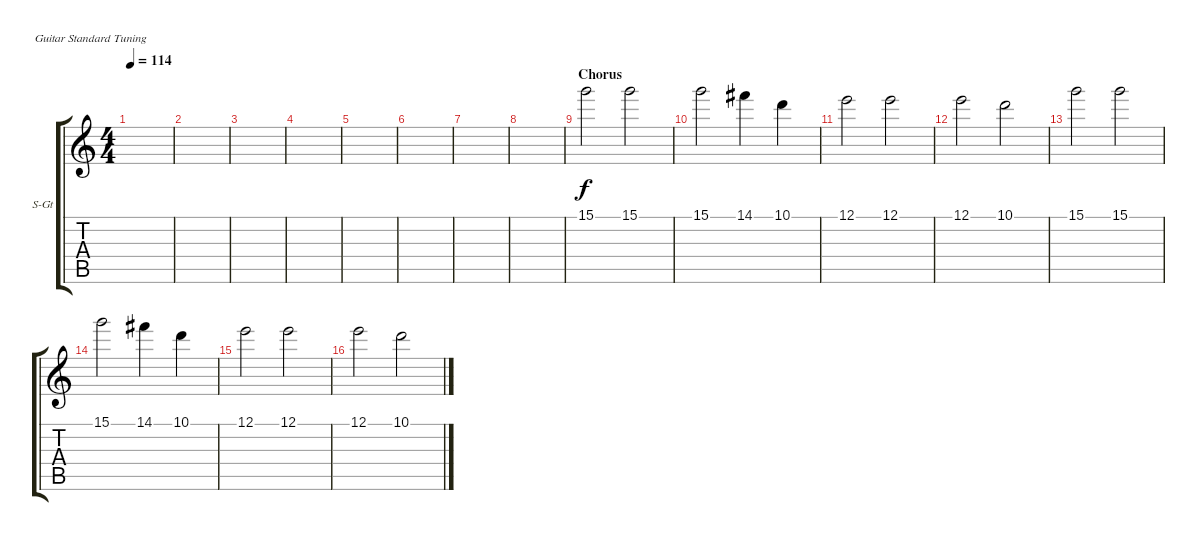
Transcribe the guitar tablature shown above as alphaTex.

\defaultSystemsLayout 4
\bracketExtendMode groupsimilarinstruments
\firstSystemTrackNameOrientation horizontal
\otherSystemsTrackNameOrientation horizontal
\track ("Steel Guitar" "S-Gt") {instrument acousticguitarsteel}
\staff {score tabs}
\tuning (E4 B3 G3 D3 A2 E2)
\ts (4 4)
\tempo 114
\clef g2
\ks c
|
|
|
|
|
|
|
|
\section ("" "Chorus")
15.1.2 15.1.2 |
15.1.2 14.1.4 10.1.4 |
12.1.2 12.1.2 |
12.1.2 10.1.2 |
15.1.2 15.1.2 |
15.1.2 14.1.4 10.1.4 |
12.1.2 12.1.2 |
12.1.2 10.1.2
